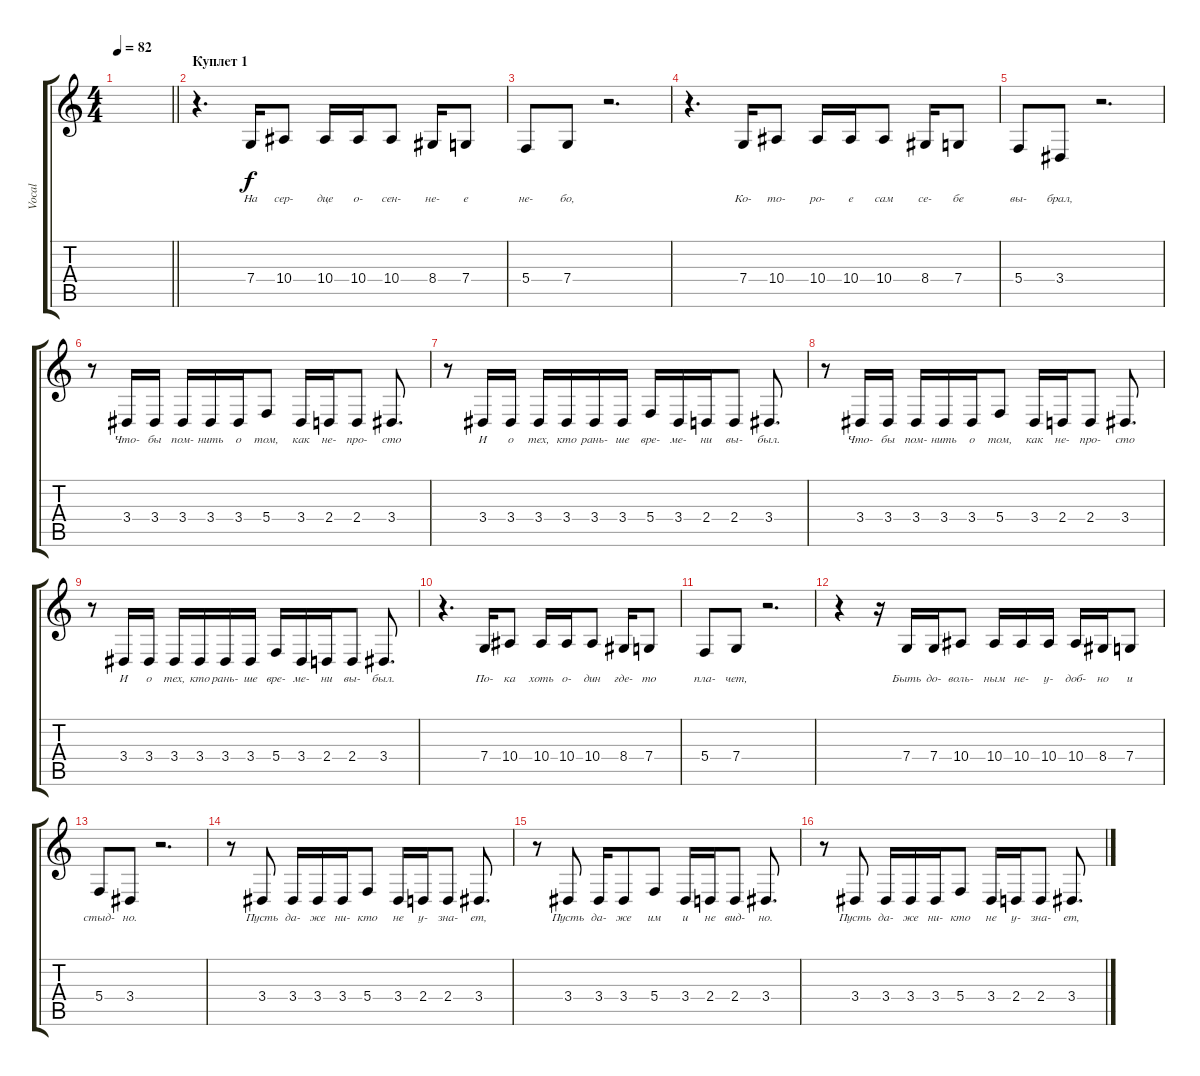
\track ("Vocal" "Vocal") {instrument oboe}
\staff {score tabs}
\tuning (D4 A3 F3 C3 G2 C2) {hide}
\ts (4 4)
\tempo 82
\clef g2
\barLineRight lightlight
\ks c
|
\section ("" "Куплет 1")
r.4{d volume 16 instrument tenorsax} 7.4.16{lyrics (0 "На") lyrics (1 "") lyrics (2 "") lyrics (3 "") lyrics (4 "")} 10.4.8{lyrics (0 "сер-") lyrics (1 "") lyrics (2 "") lyrics (3 "") lyrics (4 "")} 10.4.16{lyrics (0 "дце") lyrics (1 "") lyrics (2 "") lyrics (3 "") lyrics (4 "")} 10.4.16{lyrics (0 "о-") lyrics (1 "") lyrics (2 "") lyrics (3 "") lyrics (4 "")} 10.4.8{lyrics (0 "сен-") lyrics (1 "") lyrics (2 "") lyrics (3 "") lyrics (4 "")} 8.4.16{lyrics (0 "не-") lyrics (1 "") lyrics (2 "") lyrics (3 "") lyrics (4 "")} 7.4.8{lyrics (0 "е") lyrics (1 "") lyrics (2 "") lyrics (3 "") lyrics (4 "")} |
5.4.8{lyrics (0 "не-") lyrics (1 "") lyrics (2 "") lyrics (3 "") lyrics (4 "")} 7.4.8{lyrics (0 "бо,") lyrics (1 "") lyrics (2 "") lyrics (3 "") lyrics (4 "")} r.2{d} |
r.4{d} 7.4.16{lyrics (0 "Ко-") lyrics (1 "") lyrics (2 "") lyrics (3 "") lyrics (4 "")} 10.4.8{lyrics (0 "то-") lyrics (1 "") lyrics (2 "") lyrics (3 "") lyrics (4 "")} 10.4.16{lyrics (0 "ро-") lyrics (1 "") lyrics (2 "") lyrics (3 "") lyrics (4 "")} 10.4.16{lyrics (0 "е") lyrics (1 "") lyrics (2 "") lyrics (3 "") lyrics (4 "")} 10.4.8{lyrics (0 "сам") lyrics (1 "") lyrics (2 "") lyrics (3 "") lyrics (4 "")} 8.4.16{lyrics (0 "се-") lyrics (1 "") lyrics (2 "") lyrics (3 "") lyrics (4 "")} 7.4.8{lyrics (0 "бе") lyrics (1 "") lyrics (2 "") lyrics (3 "") lyrics (4 "")} |
5.4.8{lyrics (0 "вы-") lyrics (1 "") lyrics (2 "") lyrics (3 "") lyrics (4 "")} 3.4.8{lyrics (0 "брал,") lyrics (1 "") lyrics (2 "") lyrics (3 "") lyrics (4 "")} r.2{d} |
r.8 3.4.16{lyrics (0 "Что-") lyrics (1 "") lyrics (2 "") lyrics (3 "") lyrics (4 "")} 3.4.16{lyrics (0 "бы") lyrics (1 "") lyrics (2 "") lyrics (3 "") lyrics (4 "")} 3.4.16{lyrics (0 "пом-") lyrics (1 "") lyrics (2 "") lyrics (3 "") lyrics (4 "")} 3.4.16{lyrics (0 "нить") lyrics (1 "") lyrics (2 "") lyrics (3 "") lyrics (4 "")} 3.4.16{lyrics (0 "о") lyrics (1 "") lyrics (2 "") lyrics (3 "") lyrics (4 "")} 5.4.8{lyrics (0 "том,") lyrics (1 "") lyrics (2 "") lyrics (3 "") lyrics (4 "")} 3.4.16{lyrics (0 "как") lyrics (1 "") lyrics (2 "") lyrics (3 "") lyrics (4 "")} 2.4.16{lyrics (0 "не-") lyrics (1 "") lyrics (2 "") lyrics (3 "") lyrics (4 "")} 2.4.8{lyrics (0 "про-") lyrics (1 "") lyrics (2 "") lyrics (3 "") lyrics (4 "")} 3.4.8{d lyrics (0 "сто") lyrics (1 "") lyrics (2 "") lyrics (3 "") lyrics (4 "")} |
r.8 3.4.16{lyrics (0 "И") lyrics (1 "") lyrics (2 "") lyrics (3 "") lyrics (4 "")} 3.4.16{lyrics (0 "о") lyrics (1 "") lyrics (2 "") lyrics (3 "") lyrics (4 "")} 3.4.16{lyrics (0 "тех,") lyrics (1 "") lyrics (2 "") lyrics (3 "") lyrics (4 "")} 3.4.16{lyrics (0 "кто") lyrics (1 "") lyrics (2 "") lyrics (3 "") lyrics (4 "")} 3.4.16{lyrics (0 "рань-") lyrics (1 "") lyrics (2 "") lyrics (3 "") lyrics (4 "")} 3.4.16{lyrics (0 "ше") lyrics (1 "") lyrics (2 "") lyrics (3 "") lyrics (4 "")} 5.4.16{lyrics (0 "вре-") lyrics (1 "") lyrics (2 "") lyrics (3 "") lyrics (4 "")} 3.4.16{lyrics (0 "ме-") lyrics (1 "") lyrics (2 "") lyrics (3 "") lyrics (4 "")} 2.4.16{lyrics (0 "ни") lyrics (1 "") lyrics (2 "") lyrics (3 "") lyrics (4 "")} 2.4.8{lyrics (0 "вы-") lyrics (1 "") lyrics (2 "") lyrics (3 "") lyrics (4 "")} 3.4.8{d lyrics (0 "был.") lyrics (1 "") lyrics (2 "") lyrics (3 "") lyrics (4 "")} |
r.8 3.4.16{lyrics (0 "Что-") lyrics (1 "") lyrics (2 "") lyrics (3 "") lyrics (4 "")} 3.4.16{lyrics (0 "бы") lyrics (1 "") lyrics (2 "") lyrics (3 "") lyrics (4 "")} 3.4.16{lyrics (0 "пом-") lyrics (1 "") lyrics (2 "") lyrics (3 "") lyrics (4 "")} 3.4.16{lyrics (0 "нить") lyrics (1 "") lyrics (2 "") lyrics (3 "") lyrics (4 "")} 3.4.16{lyrics (0 "о") lyrics (1 "") lyrics (2 "") lyrics (3 "") lyrics (4 "")} 5.4.8{lyrics (0 "том,") lyrics (1 "") lyrics (2 "") lyrics (3 "") lyrics (4 "")} 3.4.16{lyrics (0 "как") lyrics (1 "") lyrics (2 "") lyrics (3 "") lyrics (4 "")} 2.4.16{lyrics (0 "не-") lyrics (1 "") lyrics (2 "") lyrics (3 "") lyrics (4 "")} 2.4.8{lyrics (0 "про-") lyrics (1 "") lyrics (2 "") lyrics (3 "") lyrics (4 "")} 3.4.8{d lyrics (0 "сто") lyrics (1 "") lyrics (2 "") lyrics (3 "") lyrics (4 "")} |
r.8 3.4.16{lyrics (0 "И") lyrics (1 "") lyrics (2 "") lyrics (3 "") lyrics (4 "")} 3.4.16{lyrics (0 "о") lyrics (1 "") lyrics (2 "") lyrics (3 "") lyrics (4 "")} 3.4.16{lyrics (0 "тех,") lyrics (1 "") lyrics (2 "") lyrics (3 "") lyrics (4 "")} 3.4.16{lyrics (0 "кто") lyrics (1 "") lyrics (2 "") lyrics (3 "") lyrics (4 "")} 3.4.16{lyrics (0 "рань-") lyrics (1 "") lyrics (2 "") lyrics (3 "") lyrics (4 "")} 3.4.16{lyrics (0 "ше") lyrics (1 "") lyrics (2 "") lyrics (3 "") lyrics (4 "")} 5.4.16{lyrics (0 "вре-") lyrics (1 "") lyrics (2 "") lyrics (3 "") lyrics (4 "")} 3.4.16{lyrics (0 "ме-") lyrics (1 "") lyrics (2 "") lyrics (3 "") lyrics (4 "")} 2.4.16{lyrics (0 "ни") lyrics (1 "") lyrics (2 "") lyrics (3 "") lyrics (4 "")} 2.4.8{lyrics (0 "вы-") lyrics (1 "") lyrics (2 "") lyrics (3 "") lyrics (4 "")} 3.4.8{d lyrics (0 "был.") lyrics (1 "") lyrics (2 "") lyrics (3 "") lyrics (4 "")} |
r.4{d} 7.4.16{lyrics (0 "По-") lyrics (1 "") lyrics (2 "") lyrics (3 "") lyrics (4 "")} 10.4.8{lyrics (0 "ка") lyrics (1 "") lyrics (2 "") lyrics (3 "") lyrics (4 "")} 10.4.16{lyrics (0 "хоть") lyrics (1 "") lyrics (2 "") lyrics (3 "") lyrics (4 "")} 10.4.16{lyrics (0 "о-") lyrics (1 "") lyrics (2 "") lyrics (3 "") lyrics (4 "")} 10.4.8{lyrics (0 "дин") lyrics (1 "") lyrics (2 "") lyrics (3 "") lyrics (4 "")} 8.4.16{lyrics (0 "где-") lyrics (1 "") lyrics (2 "") lyrics (3 "") lyrics (4 "")} 7.4.8{lyrics (0 "то") lyrics (1 "") lyrics (2 "") lyrics (3 "") lyrics (4 "")} |
5.4.8{lyrics (0 "пла-") lyrics (1 "") lyrics (2 "") lyrics (3 "") lyrics (4 "")} 7.4.8{lyrics (0 "чет,") lyrics (1 "") lyrics (2 "") lyrics (3 "") lyrics (4 "")} r.2{d} |
r.4 r.16 7.4.16{lyrics (0 "Быть") lyrics (1 "") lyrics (2 "") lyrics (3 "") lyrics (4 "")} 7.4.16{lyrics (0 "до-") lyrics (1 "") lyrics (2 "") lyrics (3 "") lyrics (4 "")} 10.4.8{lyrics (0 "воль-") lyrics (1 "") lyrics (2 "") lyrics (3 "") lyrics (4 "")} 10.4.16{lyrics (0 "ным") lyrics (1 "") lyrics (2 "") lyrics (3 "") lyrics (4 "")} 10.4.16{lyrics (0 "не-") lyrics (1 "") lyrics (2 "") lyrics (3 "") lyrics (4 "")} 10.4.16{lyrics (0 "у-") lyrics (1 "") lyrics (2 "") lyrics (3 "") lyrics (4 "")} 10.4.16{lyrics (0 "доб-") lyrics (1 "") lyrics (2 "") lyrics (3 "") lyrics (4 "")} 8.4.16{lyrics (0 "но") lyrics (1 "") lyrics (2 "") lyrics (3 "") lyrics (4 "")} 7.4.8{lyrics (0 "и") lyrics (1 "") lyrics (2 "") lyrics (3 "") lyrics (4 "")} |
5.4.8{lyrics (0 "стыд-") lyrics (1 "") lyrics (2 "") lyrics (3 "") lyrics (4 "")} 3.4.8{lyrics (0 "но.") lyrics (1 "") lyrics (2 "") lyrics (3 "") lyrics (4 "")} r.2{d} |
r.8 3.4.8{lyrics (0 "Пусть") lyrics (1 "") lyrics (2 "") lyrics (3 "") lyrics (4 "")} 3.4.16{lyrics (0 "да-") lyrics (1 "") lyrics (2 "") lyrics (3 "") lyrics (4 "")} 3.4.16{lyrics (0 "же") lyrics (1 "") lyrics (2 "") lyrics (3 "") lyrics (4 "")} 3.4.16{lyrics (0 "ни-") lyrics (1 "") lyrics (2 "") lyrics (3 "") lyrics (4 "")} 5.4.8{lyrics (0 "кто") lyrics (1 "") lyrics (2 "") lyrics (3 "") lyrics (4 "")} 3.4.16{lyrics (0 "не") lyrics (1 "") lyrics (2 "") lyrics (3 "") lyrics (4 "")} 2.4.16{lyrics (0 "у-") lyrics (1 "") lyrics (2 "") lyrics (3 "") lyrics (4 "")} 2.4.8{lyrics (0 "зна-") lyrics (1 "") lyrics (2 "") lyrics (3 "") lyrics (4 "")} 3.4.8{d lyrics (0 "ет,") lyrics (1 "") lyrics (2 "") lyrics (3 "") lyrics (4 "")} |
r.8 3.4.8{lyrics (0 "Пусть") lyrics (1 "") lyrics (2 "") lyrics (3 "") lyrics (4 "")} 3.4.16{lyrics (0 "да-") lyrics (1 "") lyrics (2 "") lyrics (3 "") lyrics (4 "")} 3.4.8{lyrics (0 "же") lyrics (1 "") lyrics (2 "") lyrics (3 "") lyrics (4 "")} 5.4.8{lyrics (0 "им") lyrics (1 "") lyrics (2 "") lyrics (3 "") lyrics (4 "")} 3.4.16{lyrics (0 "и") lyrics (1 "") lyrics (2 "") lyrics (3 "") lyrics (4 "")} 2.4.16{lyrics (0 "не") lyrics (1 "") lyrics (2 "") lyrics (3 "") lyrics (4 "")} 2.4.8{lyrics (0 "вид-") lyrics (1 "") lyrics (2 "") lyrics (3 "") lyrics (4 "")} 3.4.8{d lyrics (0 "но.") lyrics (1 "") lyrics (2 "") lyrics (3 "") lyrics (4 "")} |
r.8 3.4.8{lyrics (0 "Пусть") lyrics (1 "") lyrics (2 "") lyrics (3 "") lyrics (4 "")} 3.4.16{lyrics (0 "да-") lyrics (1 "") lyrics (2 "") lyrics (3 "") lyrics (4 "")} 3.4.16{lyrics (0 "же") lyrics (1 "") lyrics (2 "") lyrics (3 "") lyrics (4 "")} 3.4.16{lyrics (0 "ни-") lyrics (1 "") lyrics (2 "") lyrics (3 "") lyrics (4 "")} 5.4.8{lyrics (0 "кто") lyrics (1 "") lyrics (2 "") lyrics (3 "") lyrics (4 "")} 3.4.16{lyrics (0 "не") lyrics (1 "") lyrics (2 "") lyrics (3 "") lyrics (4 "")} 2.4.16{lyrics (0 "у-") lyrics (1 "") lyrics (2 "") lyrics (3 "") lyrics (4 "")} 2.4.8{lyrics (0 "зна-") lyrics (1 "") lyrics (2 "") lyrics (3 "") lyrics (4 "")} 3.4.8{d lyrics (0 "ет,") lyrics (1 "") lyrics (2 "") lyrics (3 "") lyrics (4 "")}
